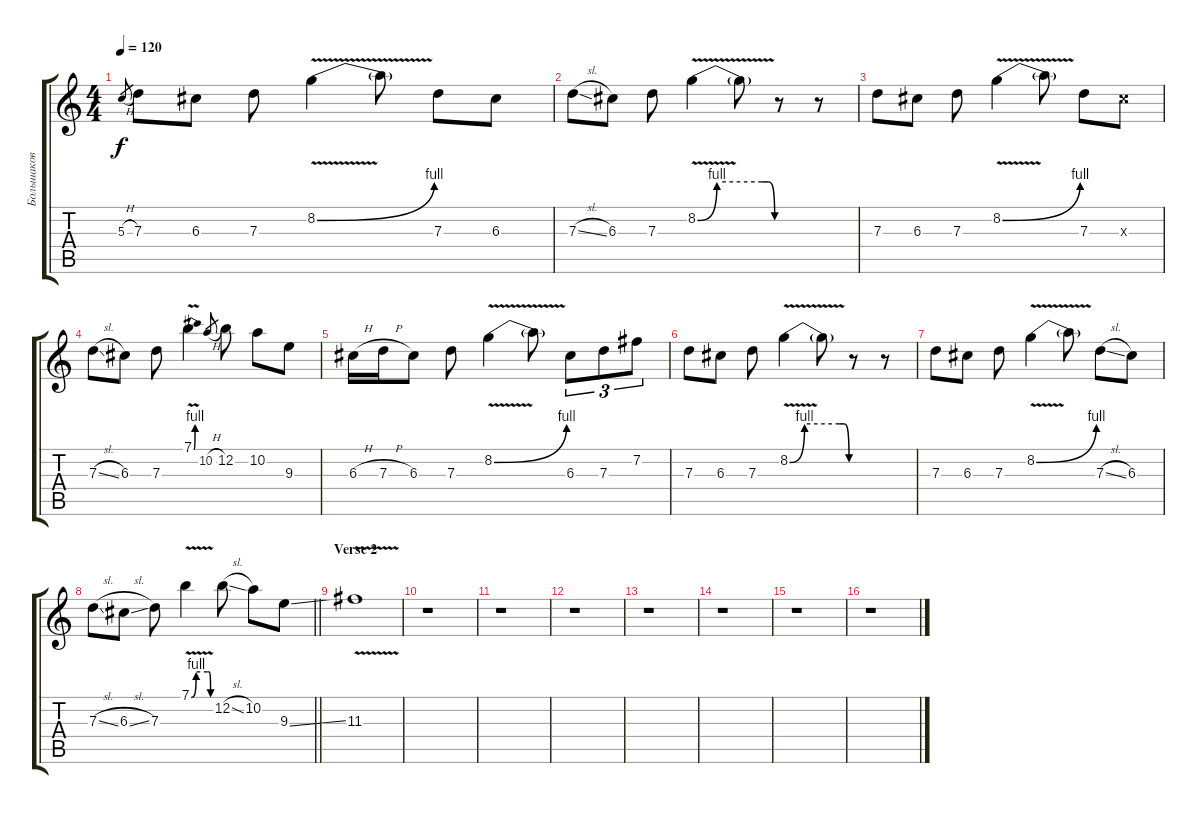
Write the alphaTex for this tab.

\track ("Большаков Михаил ( Соло гитара )" "Большаков ") {instrument overdrivenguitar}
\staff {score tabs}
\tuning (E4 B3 G3 D3 A2 E2) {hide}
\ts (4 4)
\tempo 120
\clef g2
\ks c
5.3{h}.8{gr dy f} 7.3.8 6.3.8 7.3.8 8.2{be (bend 0 0 60 4) v}.4 8.2{t}.8 7.3.8 6.3.8 |
7.3{sl}.8 6.3.8 7.3.8 8.2{be (custom 0 0 15 4 50 4 55 4 60 0) v}.4 8.2{t}.8 r.8 r.8 |
7.3.8 6.3.8 7.3.8 8.2{be (bend 0 0 60 4) v}.4 8.2{t}.8 7.3.8 6.3{x}.8 |
7.3{sl}.8 6.3.8 7.3.8 7.1{be (bend 0 0 60 4) v}.4 10.2{h}.8{gr} 12.2.8 10.2.8 9.3.8 |
6.3{h}.16 7.3{h}.16 6.3.8 7.3.8 8.2{be (bend 0 0 60 4) v}.4 8.2{t}.8 6.3.8{tu (3 2)} 7.3.8{tu (3 2)} 7.2.8{tu (3 2)} |
7.3.8 6.3.8 7.3.8 8.2{be (custom 0 0 15 4 50 4 55 4 60 0) v}.4 8.2{t}.8 r.8 r.8 |
7.3.8 6.3.8 7.3.8 8.2{be (bend 0 0 60 4) v}.4 8.2{t}.8 7.3{sl}.8 6.3.8 |
\barLineRight lightlight
7.3{sl}.8 6.3{sl}.8 7.3.8 7.1{be (custom 0 0 15 4 50 4 55 4 60 0) v}.4 12.2{sl}.8 10.2.8 9.3{ss}.8 |
\section ("" "Verse 2")
11.3{v}.1 |
r.1 |
r.1 |
r.1 |
r.1 |
r.1 |
r.1 |
r.1
